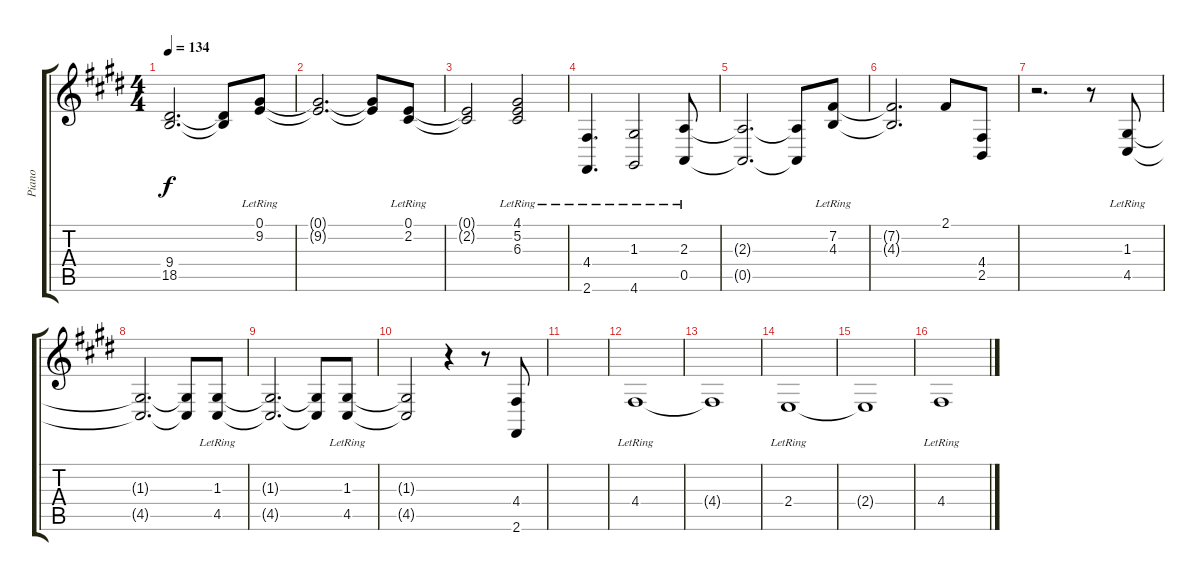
\track ("Piano" "Piano") {instrument brightacousticpiano}
\staff {score tabs}
\tuning (E4 B3 G3 D3 A2 E2) {hide}
\ts (4 4)
\tempo 134
\clef g2
\ks e
(9.4{t} 18.5{t}).2{d dy f} (9.4{t} 18.5{t}).8 (0.1{lr} 9.2{lr}).8 |
(0.1{t} 9.2{t}).2{d} (0.1{t} 9.2{t}).8 (0.1{lr} 2.2{lr}).8 |
(0.1{t} 2.2{t}).2 (4.1{lr} 5.2{lr} 6.3).2 |
(4.4{lr} 2.6).4{d} (1.3{lr} 4.6).2 (2.3{lr} 0.5).8 |
(2.3{t} 0.5{t}).2{d} (2.3{t} 0.5{t}).8 (7.2{lr} 4.3).8 |
(7.2{t} 4.3{t}).2{d} 2.1.8 (4.4 2.5).8 |
r.2{d} r.8 (1.3{lr} 4.5{lr}).8 |
(1.3{t} 4.5{t}).2{d} (1.3{t} 4.5{t}).8 (1.3{lr} 4.5{lr}).8 |
(1.3{t} 4.5{t}).2{d} (1.3{t} 4.5{t}).8 (1.3{lr} 4.5{lr}).8 |
(1.3{t} 4.5{t}).2 r.4 r.8 (4.4 2.6).8 |
|
4.4{lr}.1 |
4.4{t}.1 |
2.4{lr}.1 |
2.4{t}.1 |
4.4{lr}.1
